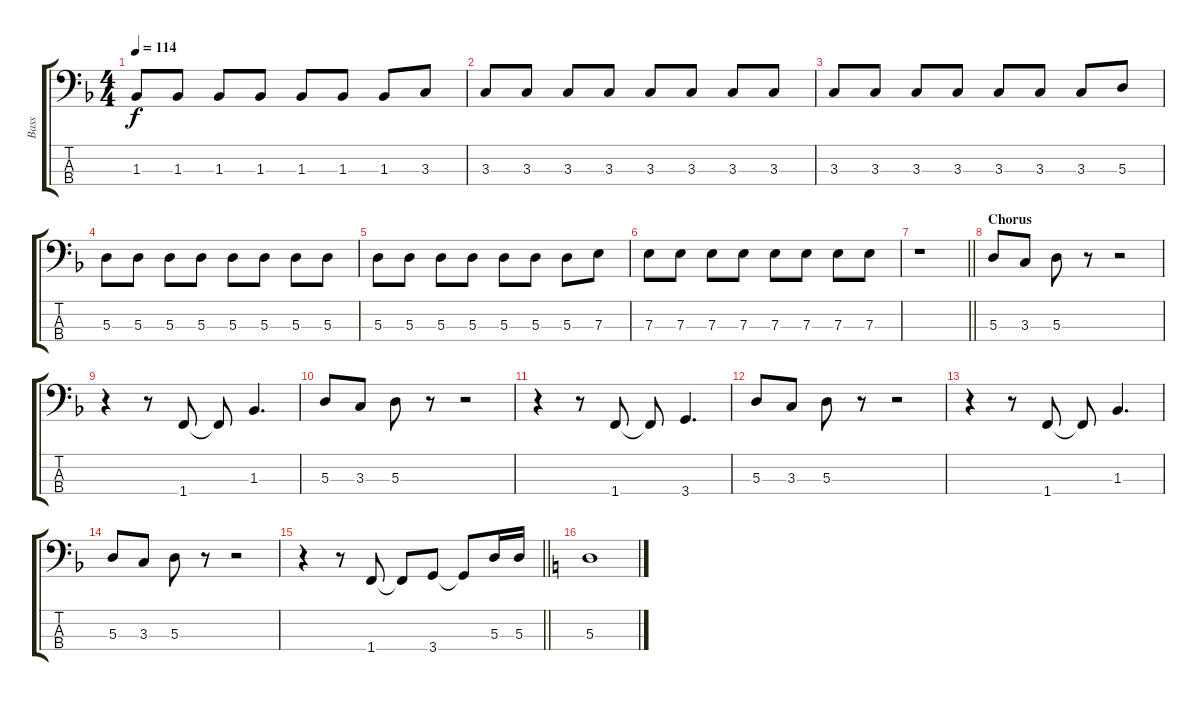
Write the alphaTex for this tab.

\track ("Bass" "Bass") {instrument electricbasspick}
\staff {score tabs}
\tuning (G2 D2 A1 E1) {hide}
\ts (4 4)
\tempo 114
\clef f4
\ks dminor
1.3.8{dy f} 1.3.8 1.3.8 1.3.8 1.3.8 1.3.8 1.3.8 3.3.8 |
3.3.8 3.3.8 3.3.8 3.3.8 3.3.8 3.3.8 3.3.8 3.3.8 |
3.3.8 3.3.8 3.3.8 3.3.8 3.3.8 3.3.8 3.3.8 5.3.8 |
5.3.8 5.3.8 5.3.8 5.3.8 5.3.8 5.3.8 5.3.8 5.3.8 |
5.3.8 5.3.8 5.3.8 5.3.8 5.3.8 5.3.8 5.3.8 7.3.8 |
7.3.8 7.3.8 7.3.8 7.3.8 7.3.8 7.3.8 7.3.8 7.3.8 |
\barLineRight lightlight
r.1 |
\section ("" "Chorus")
5.3.8 3.3.8 5.3.8 r.8 r.2 |
r.4 r.8 1.4.8 1.4{t}.8 1.3.4{d} |
5.3.8 3.3.8 5.3.8 r.8 r.2 |
r.4 r.8 1.4.8 1.4{t}.8 3.4.4{d} |
5.3.8 3.3.8 5.3.8 r.8 r.2 |
r.4 r.8 1.4.8 1.4{t}.8 1.3.4{d} |
5.3.8 3.3.8 5.3.8 r.8 r.2 |
\barLineRight lightlight
r.4 r.8 1.4.8 1.4{t}.8 3.4.8 3.4{t}.8 5.3.16 5.3.16 |
\ks aminor
5.3.1
